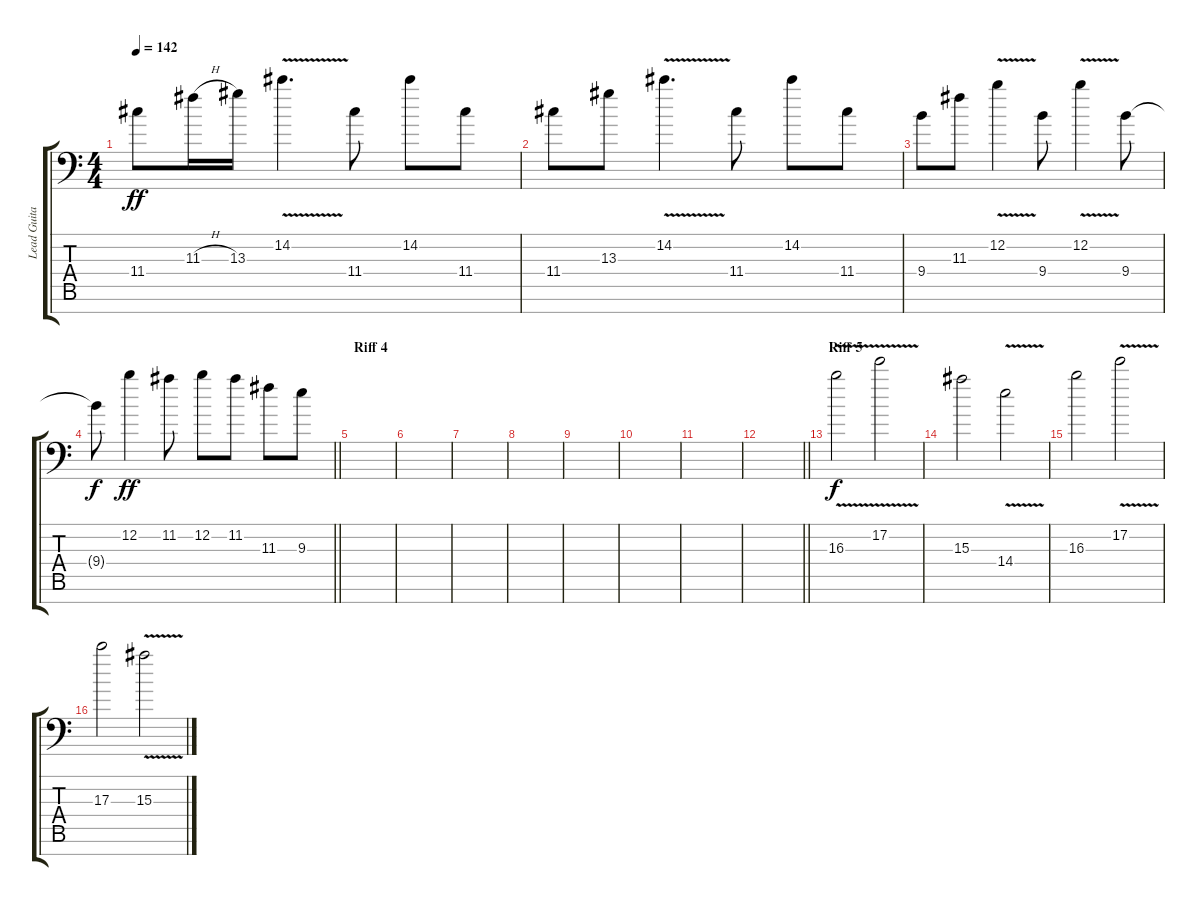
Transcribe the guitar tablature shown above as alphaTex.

\track ("Lead Guitar" "Lead Guita") {instrument distortionguitar}
\staff {score tabs}
\tuning (E4 B3 G3 D3 A2 E2 C-1) {hide}
\ts (4 4)
\tempo 142
\clef f4
\ks c
11.4.8{dy ff} 11.3{h}.16 13.3.16 14.2{v}.4{d} 11.4.8 14.2.8 11.4.8 |
11.4.8 13.3.8 14.2{v}.4{d} 11.4.8 14.2.8 11.4.8 |
9.4.8 11.3.8 12.2{v}.4 9.4.8 12.2{v}.4 9.4.8 |
\barLineRight lightlight
9.4{t}.8{dy f} 12.2.4{dy ff} 11.2.8 12.2.8 11.2.8 11.3.8 9.3.8 |
\section ("" "Riff 4")
|
|
|
|
|
|
|
\barLineRight lightlight
|
\section ("" "Riff 5")
16.3{v}.2{dy f} 17.2{v}.2 |
15.3.2 14.4{v}.2 |
16.3.2 17.2{v}.2 |
17.3.2 15.3{v}.2
